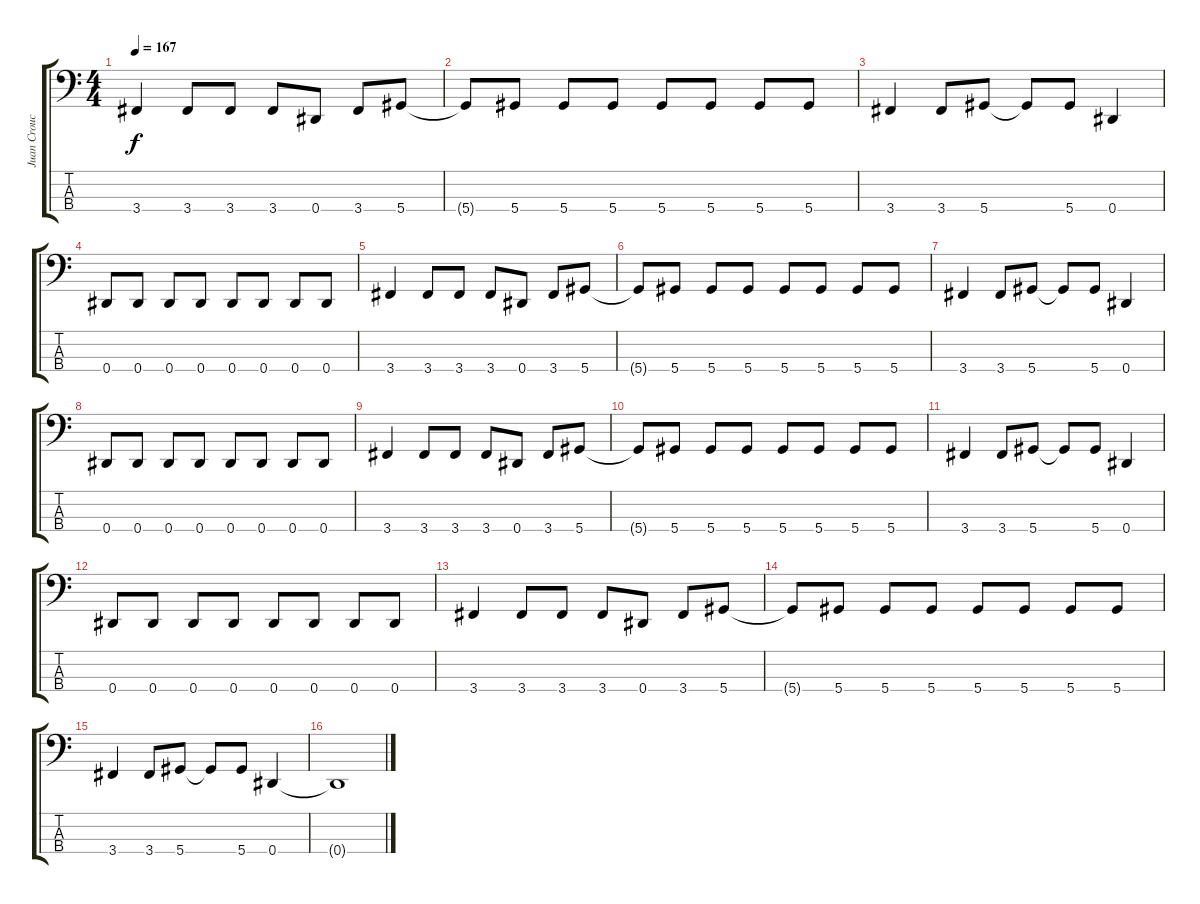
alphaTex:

\track ("Juan Croucier" "Juan Crouc") {instrument electricbassfinger}
\staff {score tabs}
\tuning (Gb2 Db2 Ab1 Eb1) {hide}
\ts (4 4)
\tempo 167
\clef f4
\ks c
3.4.4{dy f} 3.4.8 3.4.8 3.4.8 0.4.8 3.4.8 5.4.8 |
5.4{t}.8 5.4.8 5.4.8 5.4.8 5.4.8 5.4.8 5.4.8 5.4.8 |
3.4.4 3.4.8 5.4.8 5.4{t}.8 5.4.8 0.4.4 |
0.4.8 0.4.8 0.4.8 0.4.8 0.4.8 0.4.8 0.4.8 0.4.8 |
3.4.4 3.4.8 3.4.8 3.4.8 0.4.8 3.4.8 5.4.8 |
5.4{t}.8 5.4.8 5.4.8 5.4.8 5.4.8 5.4.8 5.4.8 5.4.8 |
3.4.4 3.4.8 5.4.8 5.4{t}.8 5.4.8 0.4.4 |
0.4.8 0.4.8 0.4.8 0.4.8 0.4.8 0.4.8 0.4.8 0.4.8 |
3.4.4 3.4.8 3.4.8 3.4.8 0.4.8 3.4.8 5.4.8 |
5.4{t}.8 5.4.8 5.4.8 5.4.8 5.4.8 5.4.8 5.4.8 5.4.8 |
3.4.4 3.4.8 5.4.8 5.4{t}.8 5.4.8 0.4.4 |
0.4.8 0.4.8 0.4.8 0.4.8 0.4.8 0.4.8 0.4.8 0.4.8 |
3.4.4 3.4.8 3.4.8 3.4.8 0.4.8 3.4.8 5.4.8 |
5.4{t}.8 5.4.8 5.4.8 5.4.8 5.4.8 5.4.8 5.4.8 5.4.8 |
3.4.4 3.4.8 5.4.8 5.4{t}.8 5.4.8 0.4.4 |
0.4{t}.1
